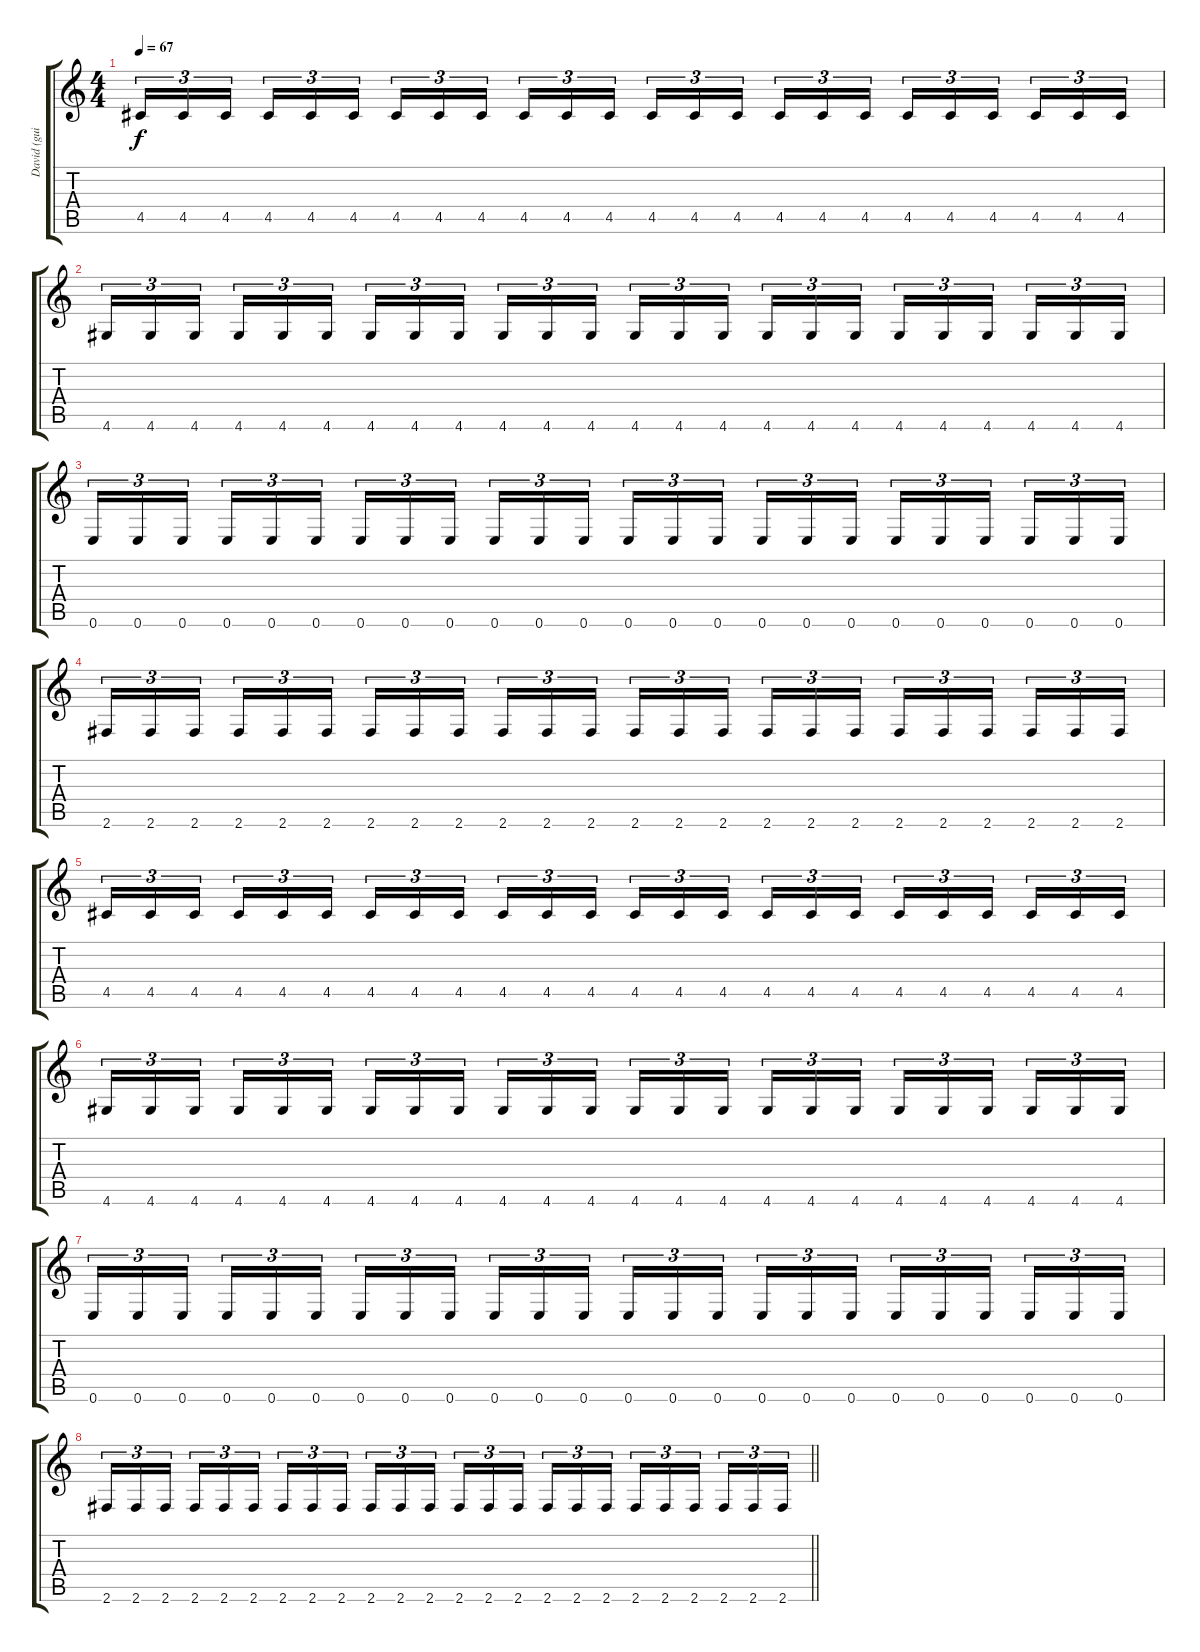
\track ("David (guitar dist.)" "David (gui") {instrument distortionguitar}
\staff {score tabs}
\tuning (E4 B3 G3 D3 A2 E2) {hide}
\ts (4 4)
\tempo 67
\clef g2
\ks c
4.5.16{tu (3 2) dy f} 4.5.16{tu (3 2)} 4.5.16{tu (3 2) beam splitsecondary} 4.5.16{tu (3 2)} 4.5.16{tu (3 2)} 4.5.16{tu (3 2)} 4.5.16{tu (3 2)} 4.5.16{tu (3 2)} 4.5.16{tu (3 2) beam splitsecondary} 4.5.16{tu (3 2)} 4.5.16{tu (3 2)} 4.5.16{tu (3 2)} 4.5.16{tu (3 2)} 4.5.16{tu (3 2)} 4.5.16{tu (3 2) beam splitsecondary} 4.5.16{tu (3 2)} 4.5.16{tu (3 2)} 4.5.16{tu (3 2)} 4.5.16{tu (3 2)} 4.5.16{tu (3 2)} 4.5.16{tu (3 2) beam splitsecondary} 4.5.16{tu (3 2)} 4.5.16{tu (3 2)} 4.5.16{tu (3 2)} |
4.6.16{tu (3 2)} 4.6.16{tu (3 2)} 4.6.16{tu (3 2) beam splitsecondary} 4.6.16{tu (3 2)} 4.6.16{tu (3 2)} 4.6.16{tu (3 2)} 4.6.16{tu (3 2)} 4.6.16{tu (3 2)} 4.6.16{tu (3 2) beam splitsecondary} 4.6.16{tu (3 2)} 4.6.16{tu (3 2)} 4.6.16{tu (3 2)} 4.6.16{tu (3 2)} 4.6.16{tu (3 2)} 4.6.16{tu (3 2) beam splitsecondary} 4.6.16{tu (3 2)} 4.6.16{tu (3 2)} 4.6.16{tu (3 2)} 4.6.16{tu (3 2)} 4.6.16{tu (3 2)} 4.6.16{tu (3 2) beam splitsecondary} 4.6.16{tu (3 2)} 4.6.16{tu (3 2)} 4.6.16{tu (3 2)} |
0.6.16{tu (3 2)} 0.6.16{tu (3 2)} 0.6.16{tu (3 2) beam splitsecondary} 0.6.16{tu (3 2)} 0.6.16{tu (3 2)} 0.6.16{tu (3 2)} 0.6.16{tu (3 2)} 0.6.16{tu (3 2)} 0.6.16{tu (3 2) beam splitsecondary} 0.6.16{tu (3 2)} 0.6.16{tu (3 2)} 0.6.16{tu (3 2)} 0.6.16{tu (3 2)} 0.6.16{tu (3 2)} 0.6.16{tu (3 2) beam splitsecondary} 0.6.16{tu (3 2)} 0.6.16{tu (3 2)} 0.6.16{tu (3 2)} 0.6.16{tu (3 2)} 0.6.16{tu (3 2)} 0.6.16{tu (3 2) beam splitsecondary} 0.6.16{tu (3 2)} 0.6.16{tu (3 2)} 0.6.16{tu (3 2)} |
2.6.16{tu (3 2)} 2.6.16{tu (3 2)} 2.6.16{tu (3 2) beam splitsecondary} 2.6.16{tu (3 2)} 2.6.16{tu (3 2)} 2.6.16{tu (3 2)} 2.6.16{tu (3 2)} 2.6.16{tu (3 2)} 2.6.16{tu (3 2) beam splitsecondary} 2.6.16{tu (3 2)} 2.6.16{tu (3 2)} 2.6.16{tu (3 2)} 2.6.16{tu (3 2)} 2.6.16{tu (3 2)} 2.6.16{tu (3 2) beam splitsecondary} 2.6.16{tu (3 2)} 2.6.16{tu (3 2)} 2.6.16{tu (3 2)} 2.6.16{tu (3 2)} 2.6.16{tu (3 2)} 2.6.16{tu (3 2) beam splitsecondary} 2.6.16{tu (3 2)} 2.6.16{tu (3 2)} 2.6.16{tu (3 2)} |
4.5.16{tu (3 2)} 4.5.16{tu (3 2)} 4.5.16{tu (3 2) beam splitsecondary} 4.5.16{tu (3 2)} 4.5.16{tu (3 2)} 4.5.16{tu (3 2)} 4.5.16{tu (3 2)} 4.5.16{tu (3 2)} 4.5.16{tu (3 2) beam splitsecondary} 4.5.16{tu (3 2)} 4.5.16{tu (3 2)} 4.5.16{tu (3 2)} 4.5.16{tu (3 2)} 4.5.16{tu (3 2)} 4.5.16{tu (3 2) beam splitsecondary} 4.5.16{tu (3 2)} 4.5.16{tu (3 2)} 4.5.16{tu (3 2)} 4.5.16{tu (3 2)} 4.5.16{tu (3 2)} 4.5.16{tu (3 2) beam splitsecondary} 4.5.16{tu (3 2)} 4.5.16{tu (3 2)} 4.5.16{tu (3 2)} |
4.6.16{tu (3 2)} 4.6.16{tu (3 2)} 4.6.16{tu (3 2) beam splitsecondary} 4.6.16{tu (3 2)} 4.6.16{tu (3 2)} 4.6.16{tu (3 2)} 4.6.16{tu (3 2)} 4.6.16{tu (3 2)} 4.6.16{tu (3 2) beam splitsecondary} 4.6.16{tu (3 2)} 4.6.16{tu (3 2)} 4.6.16{tu (3 2)} 4.6.16{tu (3 2)} 4.6.16{tu (3 2)} 4.6.16{tu (3 2) beam splitsecondary} 4.6.16{tu (3 2)} 4.6.16{tu (3 2)} 4.6.16{tu (3 2)} 4.6.16{tu (3 2)} 4.6.16{tu (3 2)} 4.6.16{tu (3 2) beam splitsecondary} 4.6.16{tu (3 2)} 4.6.16{tu (3 2)} 4.6.16{tu (3 2)} |
0.6.16{tu (3 2)} 0.6.16{tu (3 2)} 0.6.16{tu (3 2) beam splitsecondary} 0.6.16{tu (3 2)} 0.6.16{tu (3 2)} 0.6.16{tu (3 2)} 0.6.16{tu (3 2)} 0.6.16{tu (3 2)} 0.6.16{tu (3 2) beam splitsecondary} 0.6.16{tu (3 2)} 0.6.16{tu (3 2)} 0.6.16{tu (3 2)} 0.6.16{tu (3 2)} 0.6.16{tu (3 2)} 0.6.16{tu (3 2) beam splitsecondary} 0.6.16{tu (3 2)} 0.6.16{tu (3 2)} 0.6.16{tu (3 2)} 0.6.16{tu (3 2)} 0.6.16{tu (3 2)} 0.6.16{tu (3 2) beam splitsecondary} 0.6.16{tu (3 2)} 0.6.16{tu (3 2)} 0.6.16{tu (3 2)} |
\barLineRight lightlight
2.6.16{tu (3 2)} 2.6.16{tu (3 2)} 2.6.16{tu (3 2) beam splitsecondary} 2.6.16{tu (3 2)} 2.6.16{tu (3 2)} 2.6.16{tu (3 2)} 2.6.16{tu (3 2)} 2.6.16{tu (3 2)} 2.6.16{tu (3 2) beam splitsecondary} 2.6.16{tu (3 2)} 2.6.16{tu (3 2)} 2.6.16{tu (3 2)} 2.6.16{tu (3 2)} 2.6.16{tu (3 2)} 2.6.16{tu (3 2) beam splitsecondary} 2.6.16{tu (3 2)} 2.6.16{tu (3 2)} 2.6.16{tu (3 2)} 2.6.16{tu (3 2)} 2.6.16{tu (3 2)} 2.6.16{tu (3 2) beam splitsecondary} 2.6.16{tu (3 2)} 2.6.16{tu (3 2)} 2.6.16{tu (3 2)}
